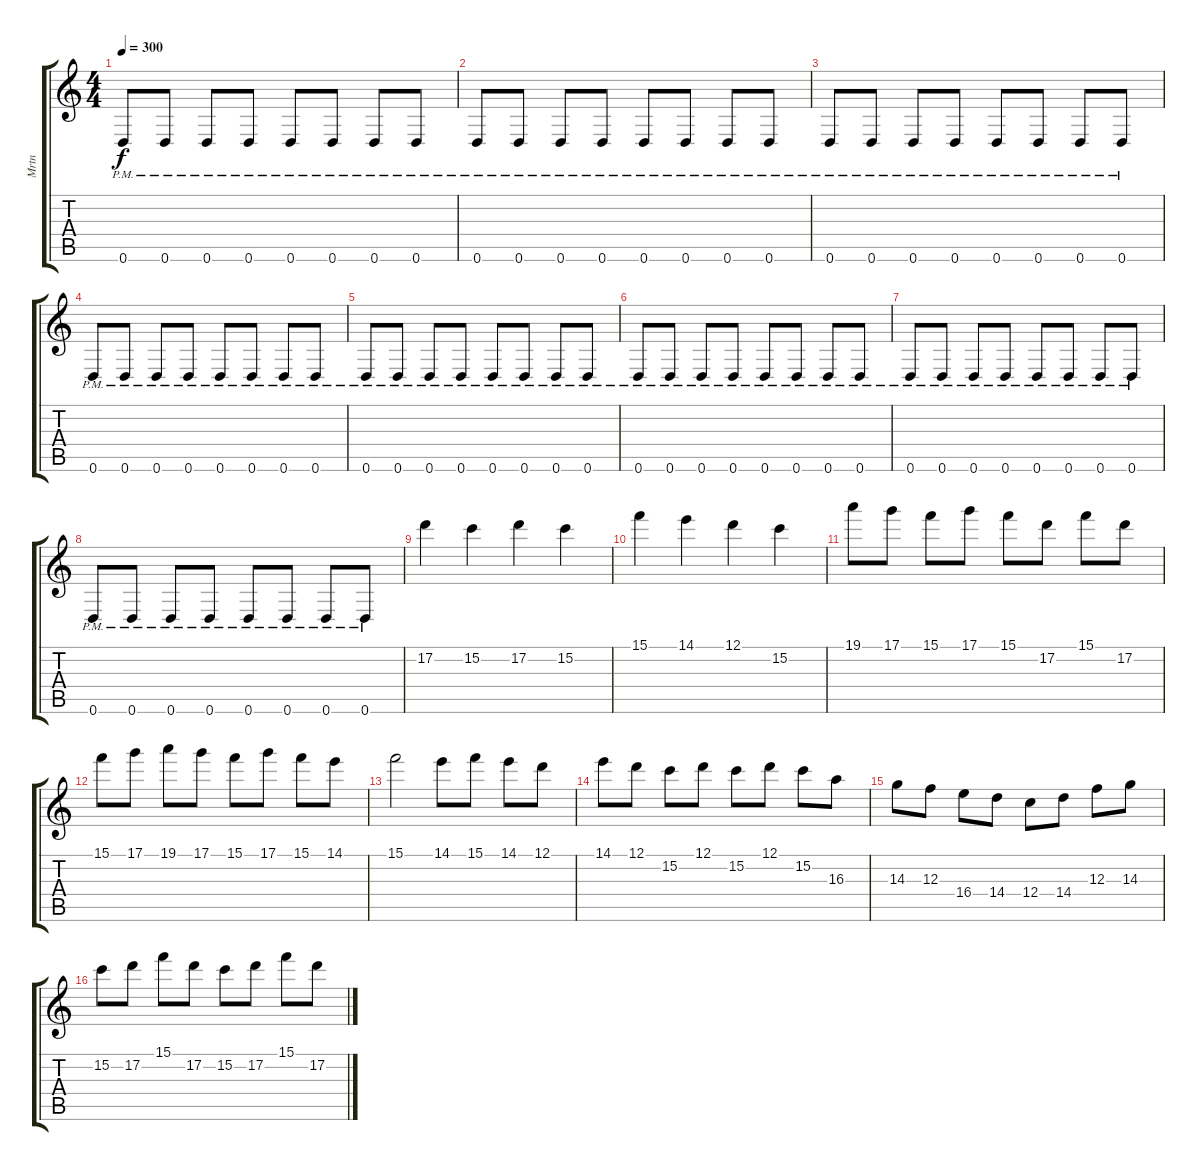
\track ("Mrtn" "Mrtn") {instrument distortionguitar}
\staff {score tabs}
\tuning (D4 A3 F3 C3 G2 D2) {hide}
\ts (4 4)
\tempo 300
\clef g2
\ks c
0.6{pm}.8{dy f} 0.6{pm}.8 0.6{pm}.8 0.6{pm}.8 0.6{pm}.8 0.6{pm}.8 0.6{pm}.8 0.6{pm}.8 |
0.6{pm}.8 0.6{pm}.8 0.6{pm}.8 0.6{pm}.8 0.6{pm}.8 0.6{pm}.8 0.6{pm}.8 0.6{pm}.8 |
0.6{pm}.8 0.6{pm}.8 0.6{pm}.8 0.6{pm}.8 0.6{pm}.8 0.6{pm}.8 0.6{pm}.8 0.6{pm}.8 |
0.6{pm}.8 0.6{pm}.8 0.6{pm}.8 0.6{pm}.8 0.6{pm}.8 0.6{pm}.8 0.6{pm}.8 0.6{pm}.8 |
0.6{pm}.8 0.6{pm}.8 0.6{pm}.8 0.6{pm}.8 0.6{pm}.8 0.6{pm}.8 0.6{pm}.8 0.6{pm}.8 |
0.6{pm}.8 0.6{pm}.8 0.6{pm}.8 0.6{pm}.8 0.6{pm}.8 0.6{pm}.8 0.6{pm}.8 0.6{pm}.8 |
0.6{pm}.8 0.6{pm}.8 0.6{pm}.8 0.6{pm}.8 0.6{pm}.8 0.6{pm}.8 0.6{pm}.8 0.6{pm}.8 |
0.6{pm}.8 0.6{pm}.8 0.6{pm}.8 0.6{pm}.8 0.6{pm}.8 0.6{pm}.8 0.6{pm}.8 0.6{pm}.8 |
17.2.4 15.2.4 17.2.4 15.2.4 |
15.1.4 14.1.4 12.1.4 15.2.4 |
19.1.8 17.1.8 15.1.8 17.1.8 15.1.8 17.2.8 15.1.8 17.2.8 |
15.1.8 17.1.8 19.1.8 17.1.8 15.1.8 17.1.8 15.1.8 14.1.8 |
15.1.2 14.1.8 15.1.8 14.1.8 12.1.8 |
14.1.8 12.1.8 15.2.8 12.1.8 15.2.8 12.1.8 15.2.8 16.3.8 |
14.3.8 12.3.8 16.4.8 14.4.8 12.4.8 14.4.8 12.3.8 14.3.8 |
15.2.8 17.2.8 15.1.8 17.2.8 15.2.8 17.2.8 15.1.8 17.2.8
